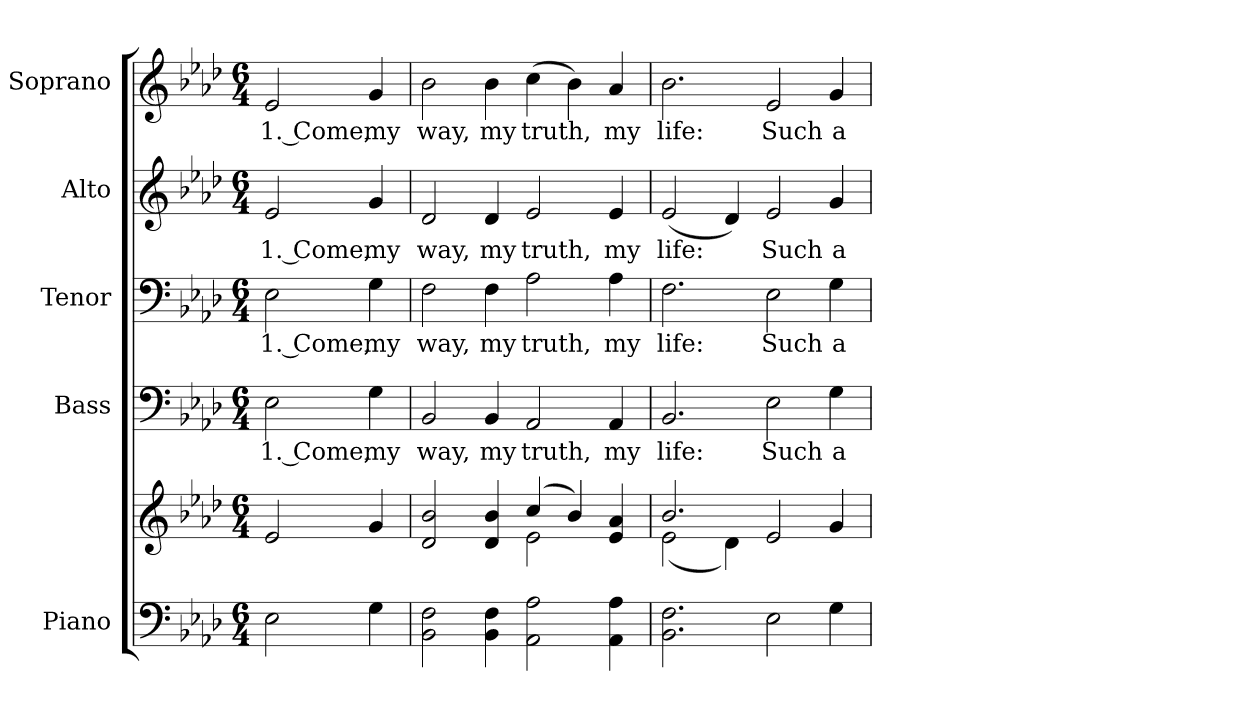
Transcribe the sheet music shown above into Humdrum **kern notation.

**kern	**kern	**kern	**text	**kern	**text	**kern	**text	**kern	**text
*part5	*part5	*part4	*part4	*part3	*part3	*part2	*part2	*part1	*part1
*staff6	*staff5	*staff4	*staff4	*staff3	*staff3	*staff2	*staff2	*staff1	*staff1
*I"Piano	*	*I"Bass	*	*I"Tenor	*	*I"Alto	*	*I"Soprano	*
*I'Pno.	*	*I'B.	*	*I'T.	*	*I'A.	*	*I'S.	*
!!LO:PB:g=z
*clefF4	*clefG2	*clefF4	*	*clefF4	*	*clefG2	*	*clefG2	*
*k[b-e-a-d-]	*k[b-e-a-d-]	*k[b-e-a-d-]	*	*k[b-e-a-d-]	*	*k[b-e-a-d-]	*	*k[b-e-a-d-]	*
*A-:	*A-:	*A-:	*	*A-:	*	*A-:	*	*A-:	*
*M6/4	*M6/4	*M6/4	*	*M6/4	*	*M6/4	*	*M6/4	*
*MM200	*MM200	*MM200	*	*MM200	*	*MM200	*	*MM200	*
=1	=1	=1	=1	=1	=1	=1	=1	=1	=1
!	!	!	!LO:LY:b:color=#000000	!	!	!	!	!	!
!	!	!	!	!	!LO:LY:b:color=#000000	!	!	!	!
!	!	!	!	!	!	!	!LO:LY:b:color=#000000	!	!
!	!	!	!	!	!	!	!	!	!LO:LY:b:color=#000000
2E-i\	2e-i/	2E-i\	1. Come,	2E-i\	1. Come,	2e-i/	1. Come,	2e-i/	1. Come,
!	!	!	!LO:LY:b:color=#000000	!	!	!	!	!	!
!	!	!	!	!	!LO:LY:b:color=#000000	!	!	!	!
!	!	!	!	!	!	!	!LO:LY:b:color=#000000	!	!
!	!	!	!	!	!	!	!	!	!LO:LY:b:color=#000000
4Gi\	4gi/	4Gi\	my	4Gi\	my	4gi/	my	4gi/	my
=2	=2	=2	=2	=2	=2	=2	=2	=2	=2
*	*^	*	*	*	*	*	*	*	*
!	!	!	!	!LO:LY:b:color=#000000	!	!	!	!	!	!
!	!	!	!	!	!	!LO:LY:b:color=#000000	!	!	!	!
!	!	!	!	!	!	!	!	!LO:LY:b:color=#000000	!	!
!	!	!	!	!	!	!	!	!	!	!LO:LY:b:color=#000000
2BB-i\ 2Fi	2d-i/ 2b-i	2.ryy	2BB-i/	way,	2Fi\	way,	2d-i/	way,	2b-i\	way,
!	!	!	!	!LO:LY:b:color=#000000	!	!	!	!	!	!
!	!	!	!	!	!	!LO:LY:b:color=#000000	!	!	!	!
!	!	!	!	!	!	!	!	!LO:LY:b:color=#000000	!	!
!	!	!	!	!	!	!	!	!	!	!LO:LY:b:color=#000000
4BB-i\ 4Fi	4d-i/ 4b-i	.	4BB-i/	my	4Fi\	my	4d-i/	my	4b-i\	my
!	!	!	!	!LO:LY:b:color=#000000	!	!	!	!	!	!
!	!	!	!	!	!	!LO:LY:b:color=#000000	!	!	!	!
!	!	!	!	!	!	!	!	!LO:LY:b:color=#000000	!	!
!	!	!	!	!	!	!	!	!	!	!LO:LY:b:color=#000000
2AA-i\ 2A-i	(4cci/	2e-i\	2AA-i/	truth,	2A-i\	truth,	2e-i/	truth,	(4cci\	truth,
.	4b-i/)	.	.	.	.	.	.	.	4b-i\)	.
!	!	!	!	!LO:LY:b:color=#000000	!	!	!	!	!	!
!	!	!	!	!	!	!LO:LY:b:color=#000000	!	!	!	!
!	!	!	!	!	!	!	!	!LO:LY:b:color=#000000	!	!
!	!	!	!	!	!	!	!	!	!	!LO:LY:b:color=#000000
4AA-i\ 4A-i	4e-i/ 4a-i	4ryy	4AA-i/	my	4A-i\	my	4e-i/	my	4a-i/	my
=3	=3	=3	=3	=3	=3	=3	=3	=3	=3	=3
!	!	!	!	!LO:LY:b:color=#000000	!	!	!	!	!	!
!	!	!	!	!	!	!LO:LY:b:color=#000000	!	!	!	!
!	!	!	!	!	!	!	!	!LO:LY:b:color=#000000	!	!
!	!	!	!	!	!	!	!	!	!	!LO:LY:b:color=#000000
2.BB-i\ 2.Fi	2.b-i/	(2e-i\	2.BB-i/	life:	2.Fi\	life:	(2e-i/	life:	2.b-i\	life:
.	.	4d-i\)	.	.	.	.	4d-i/)	.	.	.
!	!	!	!	!LO:LY:b:color=#000000	!	!	!	!	!	!
!	!	!	!	!	!	!LO:LY:b:color=#000000	!	!	!	!
!	!	!	!	!	!	!	!	!LO:LY:b:color=#000000	!	!
!	!	!	!	!	!	!	!	!	!	!LO:LY:b:color=#000000
2E-i\	2e-i/	2.ryy	2E-i\	Such	2E-i\	Such	2e-i/	Such	2e-i/	Such
!	!	!	!	!LO:LY:b:color=#000000	!	!	!	!	!	!
!	!	!	!	!	!	!LO:LY:b:color=#000000	!	!	!	!
!	!	!	!	!	!	!	!	!LO:LY:b:color=#000000	!	!
!	!	!	!	!	!	!	!	!	!	!LO:LY:b:color=#000000
4Gi\	4gi/	.	4Gi\	a	4Gi\	a	4gi/	a	4gi/	a
*	*v	*v	*	*	*	*	*	*	*	*
=	=	=	=	=	=	=	=	=	=
*-	*-	*-	*-	*-	*-	*-	*-	*-	*-
